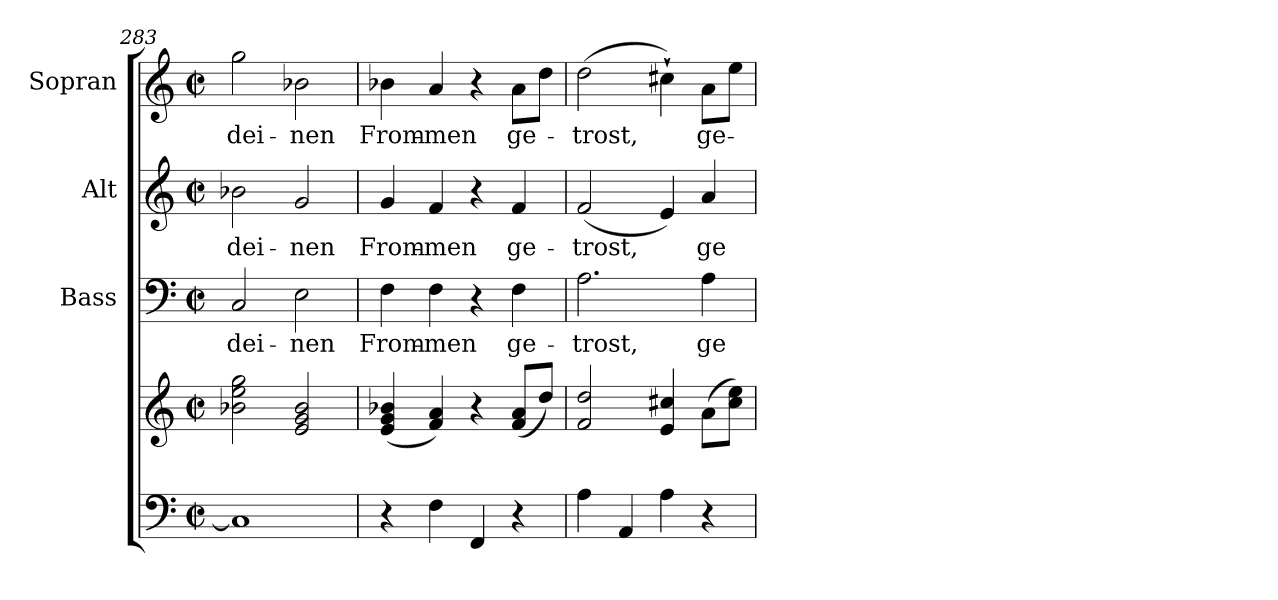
**kern	**kern	**kern	**text	**kern	**text	**kern	**text
*part4	*part4	*part3	*part3	*part2	*part2	*part1	*part1
*staff5	*staff4	*staff3	*staff3	*staff2	*staff2	*staff1	*staff1
*	*	*I"Bass	*	*I"Alt	*	*I"Sopran	*
*	*	*I'B.	*	*I'A.	*	*I'S.	*
*clefF4	*clefG2	*clefF4	*	*clefG2	*	*clefG2	*
*k[]	*k[]	*k[]	*	*k[]	*	*k[]	*
*C:	*C:	*C:	*	*C:	*	*C:	*
*M2/2	*M2/2	*M2/2	*	*M2/2	*	*M2/2	*
*met(c|)	*met(c|)	*met(c|)	*	*met(c|)	*	*met(c|)	*
=283	=283	=283	=283	=283	=283	=283	=283
!	!	!	!LO:LY:b	!	!LO:LY:b	!	!LO:LY:b
1C]	2b-X\ 2ee\ 2gg\	2C/	dei-	2b-X\	dei-	2gg\	dei-
!	!	!	!LO:LY:b	!	!LO:LY:b	!	!LO:LY:b
.	2e/ 2g/ 2b-/	2E\	-nen	2g/	-nen	2b-X\	-nen
=284	=284	=284	=284	=284	=284	=284	=284
!	!	!	!LO:LY:b	!	!LO:LY:b	!	!LO:LY:b
4r	(<4e/ 4g/ 4b-X/	4F\	From-	4g/	From-	4b-X\	From-
!	!	!	!LO:LY:b	!	!LO:LY:b	!	!LO:LY:b
4F\	4f/ 4a/)	4F\	-men	4f/	-men	4a/	-men
4FF/	4r	4r	.	4r	.	4r	.
!	!	!	!LO:LY:b	!	!LO:LY:b	!	!LO:LY:b
4r	(<8f/ 8a/L	4F\	ge-	4f/	ge-	8a\L	ge-
.	8dd/J)	.	.	.	.	8dd\J	.
=285	=285	=285	=285	=285	=285	=285	=285
!	!	!	!LO:LY:b	!	!LO:LY:b	!	!LO:LY:b
4A\	2f/ 2dd/	2.A\	-trost,	(<2f/	-trost,	(>2dd\	-trost,
4AA/	.	.	.	.	.	.	.
4A\	4e/ 4cc#X/	.	.	4e/)	.	4cc#X`>\)	.
!	!	!	!LO:LY:b	!	!LO:LY:b	!	!LO:LY:b
4r	(>8a\L	4A\	ge-	4a/	ge-	8a\L	ge-
.	8cc#\ 8ee\J)	.	.	.	.	8ee\J	.
=	=	=	=	=	=	=	=
*-	*-	*-	*-	*-	*-	*-	*-
